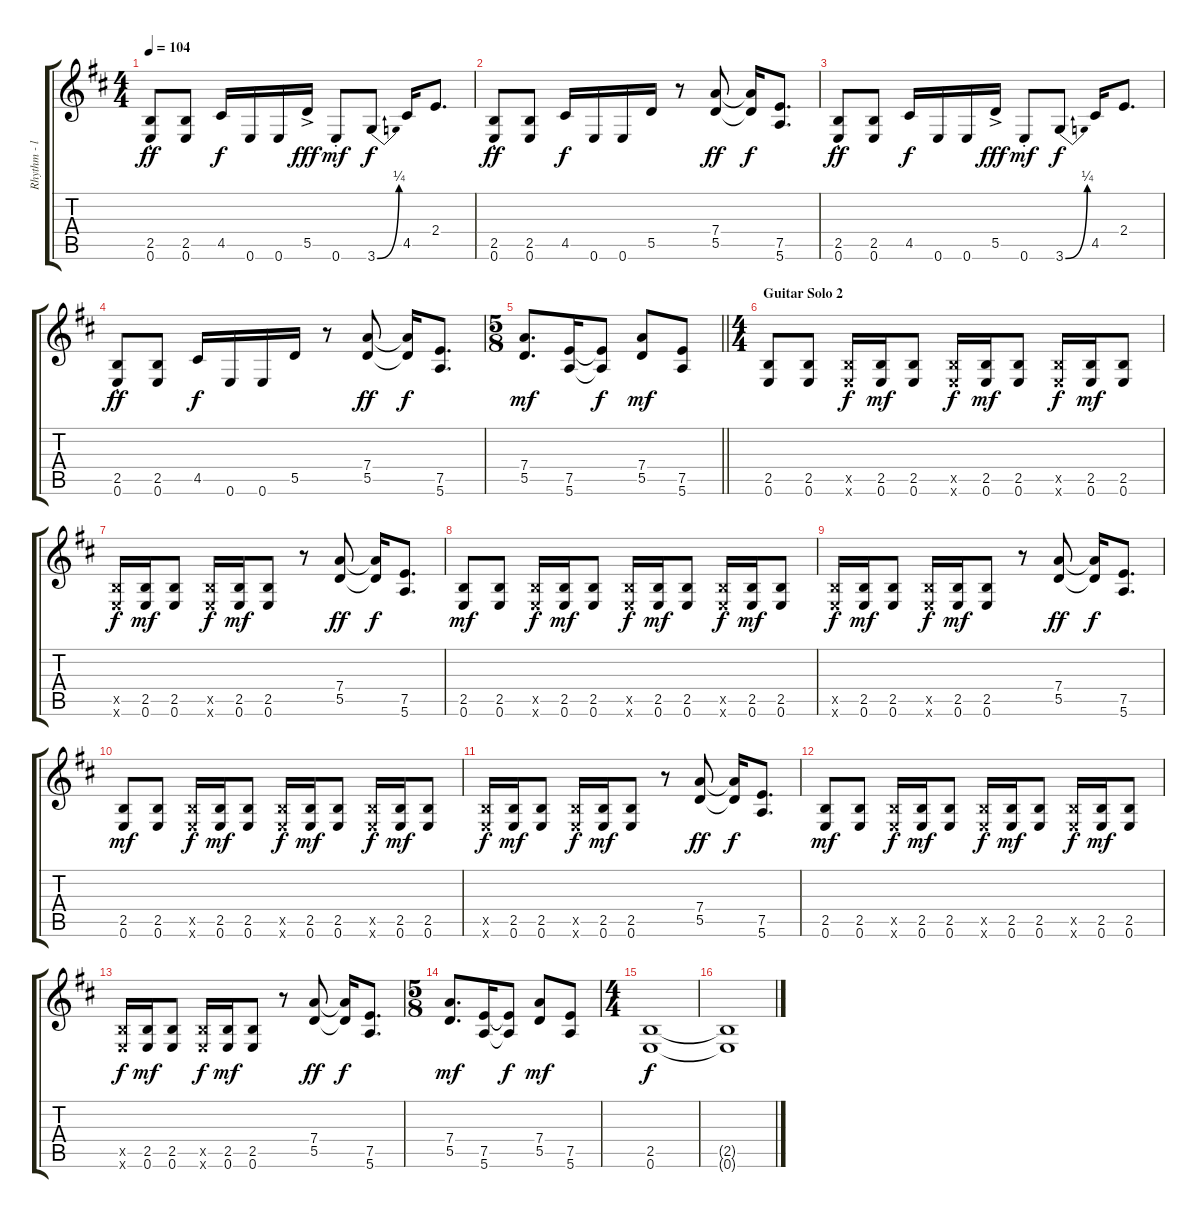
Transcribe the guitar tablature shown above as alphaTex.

\track ("Rhythm - left" "Rhythm - l") {instrument electricguitarclean}
\staff {score tabs}
\tuning (E4 B3 G3 D3 A2 E2) {hide}
\ts (4 4)
\tempo 104
\clef g2
\ks bminor
(2.5{st} 0.6{st}).8{dy ff} (2.5 0.6).8 4.5.16{dy f} 0.6.16 0.6.16 5.5{ac}.16{dy fff} 0.6{st}.8{dy mf} 3.6{be (bend 0 0 60 1)}.8{dy f} 4.5.16 2.4.8{d} |
(2.5{st} 0.6{st}).8{dy ff} (2.5 0.6).8 4.5.16{dy f} 0.6.16 0.6.16 5.5.16 r.8 (7.4 5.5).8{dy ff} (7.4{t} 5.5{t}).16{dy f} (7.5 5.6).8{d} |
(2.5{st} 0.6{st}).8{dy ff} (2.5 0.6).8 4.5.16{dy f} 0.6.16 0.6.16 5.5{ac}.16{dy fff} 0.6{st}.8{dy mf} 3.6{be (bend 0 0 60 1)}.8{dy f} 4.5.16 2.4.8{d} |
(2.5{st} 0.6{st}).8{dy ff} (2.5 0.6).8 4.5.16{dy f} 0.6.16 0.6.16 5.5.16 r.8 (7.4 5.5).8{dy ff} (7.4{t} 5.5{t}).16{dy f} (7.5 5.6).8{d} |
\ts (5 8)
\barLineRight lightlight
(7.4 5.5).8{d dy mf} (7.5 5.6).16 (7.5{t} 5.6{t}).8{dy f} (7.4 5.5).8{dy mf} (7.5 5.6).8 |
\ts (4 4)
\section ("" "Guitar Solo 2")
(2.5 0.6).8 (2.5 0.6).8 (2.5{x} 0.6{x}).16{dy f} (2.5 0.6).16{dy mf} (2.5 0.6).8 (2.5{x} 0.6{x}).16{dy f} (2.5 0.6).16{dy mf} (2.5 0.6).8 (2.5{x} 0.6{x}).16{dy f} (2.5 0.6).16{dy mf} (2.5 0.6).8 |
(2.5{x} 0.6{x}).16{dy f} (2.5 0.6).16{dy mf} (2.5 0.6).8 (2.5{x} 0.6{x}).16{dy f} (2.5 0.6).16{dy mf} (2.5 0.6).8 r.8 (7.4 5.5).8{dy ff} (7.4{t} 5.5{t}).16{dy f} (7.5 5.6).8{d} |
(2.5 0.6).8{dy mf} (2.5 0.6).8 (2.5{x} 0.6{x}).16{dy f} (2.5 0.6).16{dy mf} (2.5 0.6).8 (2.5{x} 0.6{x}).16{dy f} (2.5 0.6).16{dy mf} (2.5 0.6).8 (2.5{x} 0.6{x}).16{dy f} (2.5 0.6).16{dy mf} (2.5 0.6).8 |
(2.5{x} 0.6{x}).16{dy f} (2.5 0.6).16{dy mf} (2.5 0.6).8 (2.5{x} 0.6{x}).16{dy f} (2.5 0.6).16{dy mf} (2.5 0.6).8 r.8 (7.4 5.5).8{dy ff} (7.4{t} 5.5{t}).16{dy f} (7.5 5.6).8{d} |
(2.5 0.6).8{dy mf} (2.5 0.6).8 (2.5{x} 0.6{x}).16{dy f} (2.5 0.6).16{dy mf} (2.5 0.6).8 (2.5{x} 0.6{x}).16{dy f} (2.5 0.6).16{dy mf} (2.5 0.6).8 (2.5{x} 0.6{x}).16{dy f} (2.5 0.6).16{dy mf} (2.5 0.6).8 |
(2.5{x} 0.6{x}).16{dy f} (2.5 0.6).16{dy mf} (2.5 0.6).8 (2.5{x} 0.6{x}).16{dy f} (2.5 0.6).16{dy mf} (2.5 0.6).8 r.8 (7.4 5.5).8{dy ff} (7.4{t} 5.5{t}).16{dy f} (7.5 5.6).8{d} |
(2.5 0.6).8{dy mf} (2.5 0.6).8 (2.5{x} 0.6{x}).16{dy f} (2.5 0.6).16{dy mf} (2.5 0.6).8 (2.5{x} 0.6{x}).16{dy f} (2.5 0.6).16{dy mf} (2.5 0.6).8 (2.5{x} 0.6{x}).16{dy f} (2.5 0.6).16{dy mf} (2.5 0.6).8 |
(2.5{x} 0.6{x}).16{dy f} (2.5 0.6).16{dy mf} (2.5 0.6).8 (2.5{x} 0.6{x}).16{dy f} (2.5 0.6).16{dy mf} (2.5 0.6).8 r.8 (7.4 5.5).8{dy ff} (7.4{t} 5.5{t}).16{dy f} (7.5 5.6).8{d} |
\ts (5 8)
(7.4 5.5).8{d dy mf} (7.5 5.6).16 (7.5{t} 5.6{t}).8{dy f beam split} (7.4 5.5).8{dy mf beam merge} (7.5 5.6).8 |
\ts (4 4)
(2.5 0.6).1{dy f} |
(2.5{t} 0.6{t}).1
